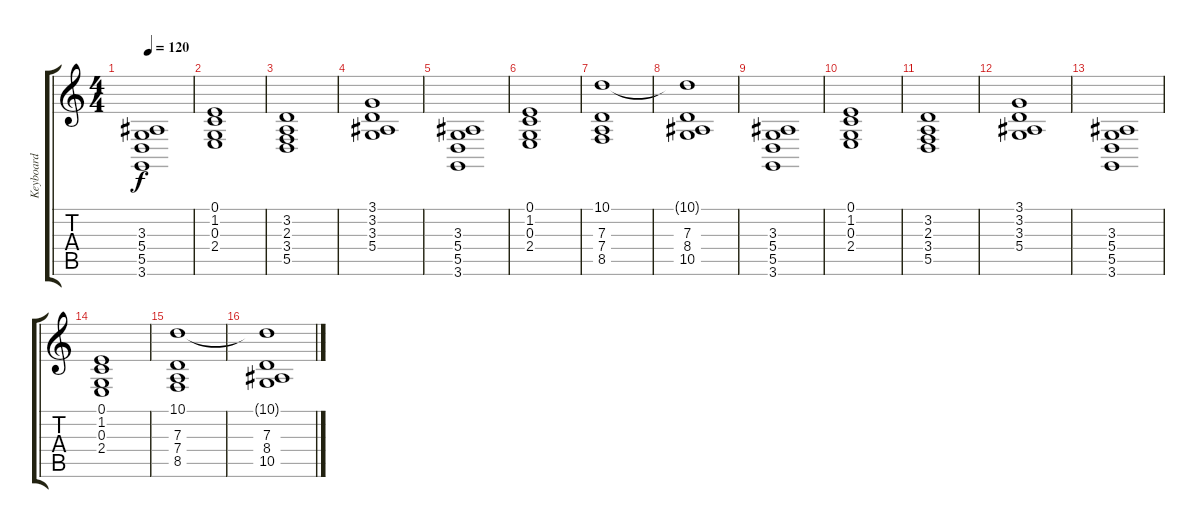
\track ("Keyboard" "Keyboard") {instrument violin}
\staff {score tabs}
\tuning (E4 B3 G3 D3 A2 E2) {hide}
\ts (4 4)
\tempo 120
\clef g2
\ks c
(3.3 5.4 5.5 3.6).1{dy f instrument violin} |
(0.1 1.2 0.3 2.4).1 |
(3.2 2.3 3.4 5.5).1 |
(3.1 3.2 3.3 5.4).1 |
(3.3 5.4 5.5 3.6).1 |
(0.1 1.2 0.3 2.4).1 |
(10.1 7.3 7.4 8.5).1 |
(10.1{t} 7.3 8.4 10.5).1 |
(3.3 5.4 5.5 3.6).1 |
(0.1 1.2 0.3 2.4).1 |
(3.2 2.3 3.4 5.5).1 |
(3.1 3.2 3.3 5.4).1 |
(3.3 5.4 5.5 3.6).1 |
(0.1 1.2 0.3 2.4).1 |
(10.1 7.3 7.4 8.5).1 |
(10.1{t} 7.3 8.4 10.5).1
